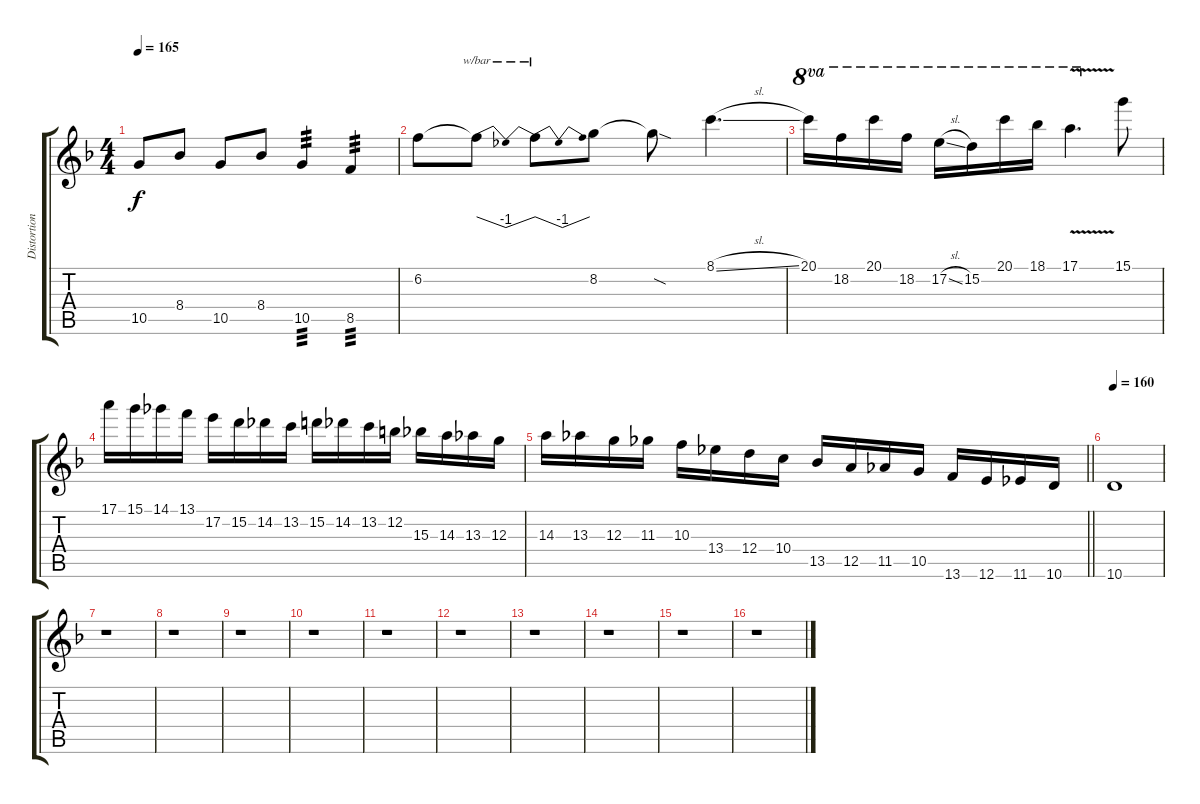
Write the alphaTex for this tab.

\track ("Distortion" "Distortion") {instrument distortionguitar}
\staff {score tabs}
\tuning (E4 B3 G3 D3 A2 E2) {hide}
\ts (4 4)
\tempo 165
\clef g2
\ks f
10.5.8{dy f} 8.4.8 10.5.8 8.4.8 10.5.4{tp 3} 8.5.4{tp 3} |
6.2.8 6.2{t}.8{tbe (dip default 0 0 30 -4 60 0)} 6.2{t}.8{tbe (dip default 0 0 30 -4 60 0)} 8.2.8 8.2{sod t}.8 8.1{sl}.4{d} |
20.1.16{ot 8va} 18.2.16{ot 8va} 20.1.16{ot 8va} 18.2.16{ot 8va} 17.2{sl}.16{ot 8va} 15.2.16{ot 8va} 20.1.16{ot 8va} 18.1.16{ot 8va} 17.1{v}.4{d ot 8va} 15.1.8 |
17.1.16 15.1.16 14.1.16 13.1.16 17.2.16 15.2.16 14.2.16 13.2.16 15.2.16 14.2.16 13.2.16 12.2.16 15.3.16 14.3.16 13.3.16 12.3.16 |
\barLineRight lightlight
14.3.16 13.3.16 12.3.16 11.3.16 10.3.16 13.4.16 12.4.16 10.4.16 13.5.16 12.5.16 11.5.16 10.5.16 13.6.16 12.6.16 11.6.16 10.6.16 |
\tempo 160
10.6.1 |
r.1 |
r.1 |
r.1 |
r.1 |
r.1 |
r.1 |
r.1 |
r.1 |
r.1 |
r.1
